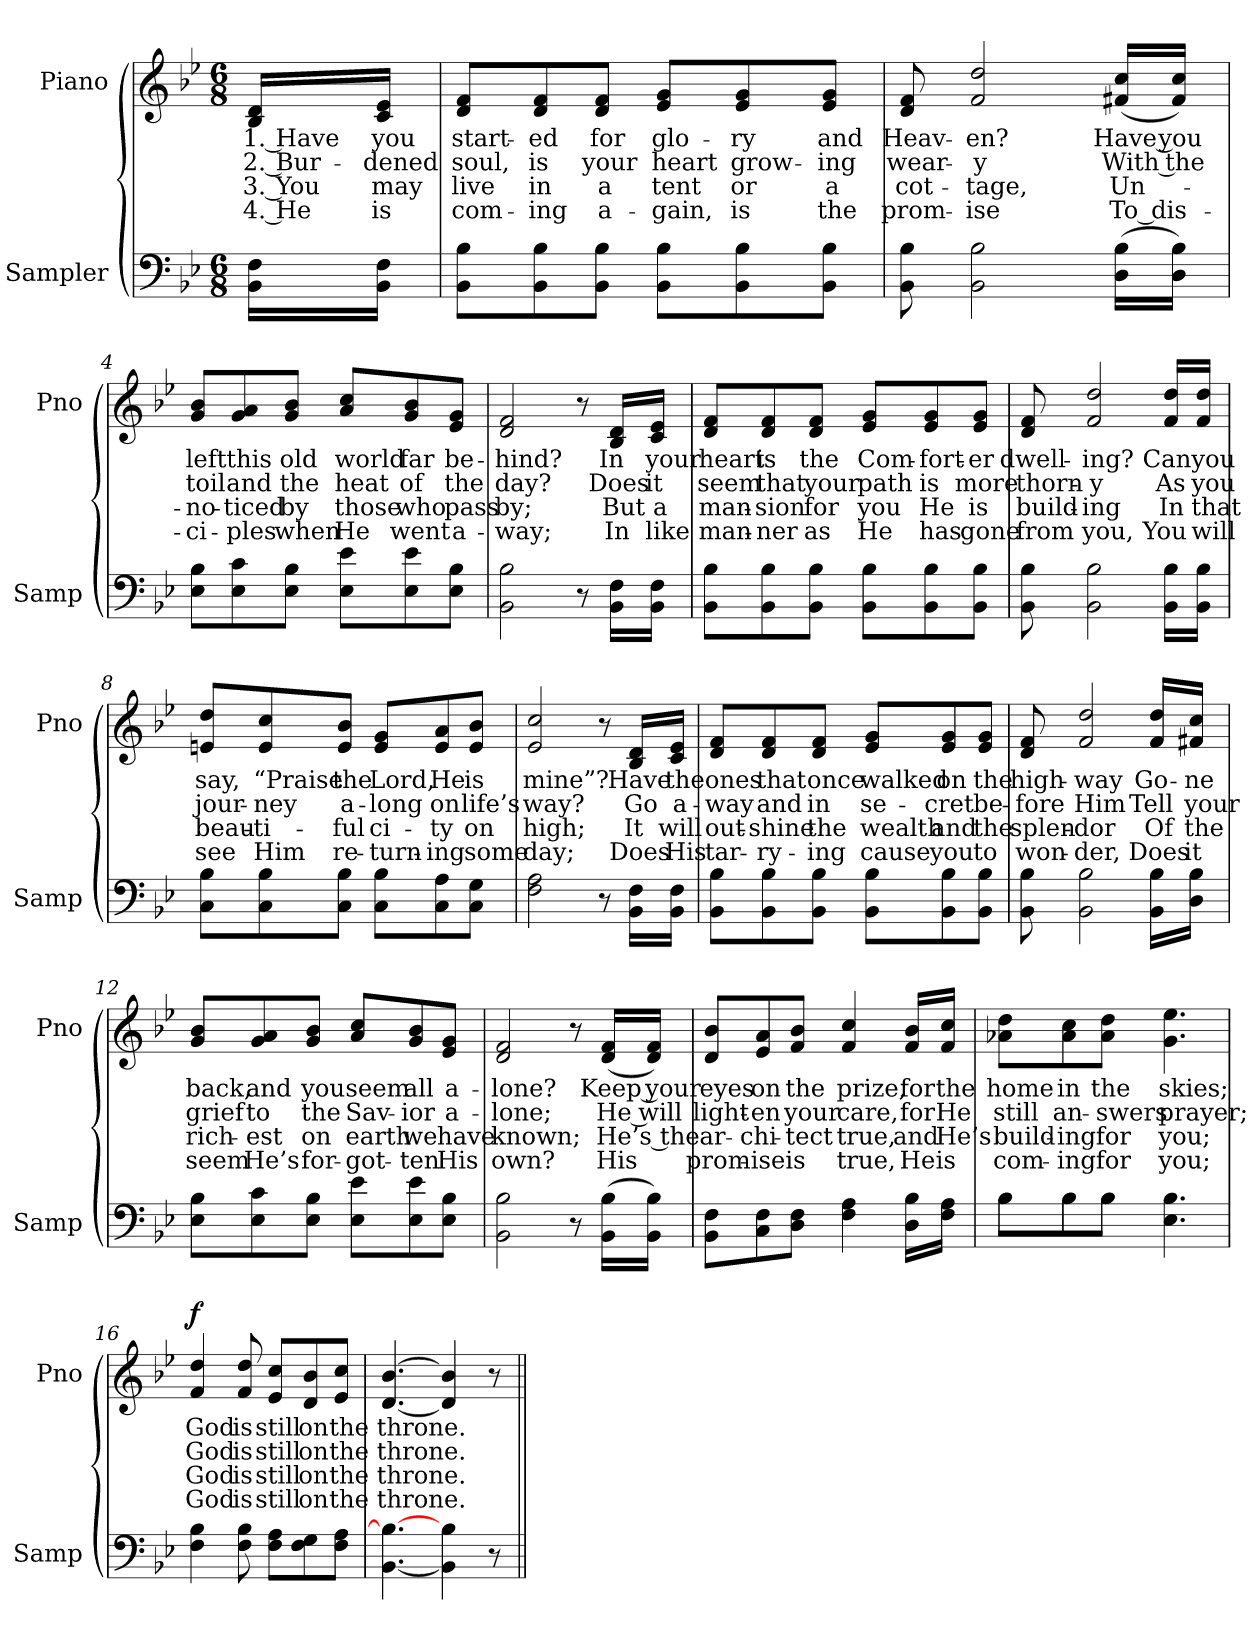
**kern	**kern	**text	**text	**text	**text	**dynam
*part2	*part1	*part1	*part1	*part1	*part1	*part1
*staff2	*staff1	*staff1	*staff1	*staff1	*staff1	*staff1
*I"Sampler	*I"Piano	*	*	*	*	*
*I'Samp	*I'Pno	*	*	*	*	*
*clefF4	*clefG2	*	*	*	*	*
*k[b-e-]	*k[b-e-]	*	*	*	*	*
*B-:	*B-:	*	*	*	*	*
*M6/8	*M6/8	*	*	*	*	*
=1	=1	=1	=1	=1	=1	=1
16BB-\ 16F\LL	16B-/ 16d/LL	1. Have	2. Bur-	3. You	4. He	.
16BB-\ 16F\JJ	16c/ 16e-/JJ	you	-dened	may	is	.
=2	=2	=2	=2	=2	=2	=2
8BB-\ 8B-\L	8d/ 8f/L	start-	soul,	live	com-	.
8BB-\ 8B-\	8d/ 8f/	-ed	is	in	-ing	.
8BB-\ 8B-\J	8d/ 8f/J	for	your	a	a-	.
8BB-\ 8B-\L	8e-/ 8g/L	glo-	heart	tent	-gain,	.
8BB-\ 8B-\	8e-/ 8g/	-ry	grow-	or	is	.
8BB-\ 8B-\J	8e-/ 8g/J	and	-ing	a	the	.
=3	=3	=3	=3	=3	=3	=3
8BB- 8B-	8d 8f	Heav-	wear-	cot-	prom-	.
2BB- 2B-	2f 2dd	-en?	-y	-tage,	-ise	.
(16D\ 16B-\LL	(16f#X/ 16cc/LL	Have you	With the	Un-	To dis-	.
16D\ 16B-\JJ)	16f#/ 16cc/JJ)	.	.	.	.	.
=4	=4	=4	=4	=4	=4	=4
8E-\ 8B-\L	8g/ 8b-/L	left	toil	-no-	-ci-	.
8E-\ 8c\	8g/ 8a/	this	and	-ticed	-ples	.
8E-\ 8B-\J	8g/ 8b-/J	old	the	by	when	.
8E-\ 8e-\L	8a/ 8cc/L	world	heat	those	He	.
8E-\ 8e-\	8g/ 8b-/	far	of	who	went	.
8E-\ 8B-\J	8e-/ 8g/J	be-	the	pass	a-	.
=5	=5	=5	=5	=5	=5	=5
2BB- 2B-	2d 2f	-hind?	day?	by;	-way;	.
8r	8r	.	.	.	.	.
16BB-\ 16F\LL	16B-/ 16d/LL	In	Does	But	In	.
16BB-\ 16F\JJ	16c/ 16e-/JJ	your	it	a	like	.
=6	=6	=6	=6	=6	=6	=6
8BB-\ 8B-\L	8d/ 8f/L	heart	seem	man-	man-	.
8BB-\ 8B-\	8d/ 8f/	is	that	-sion	-ner	.
8BB-\ 8B-\J	8d/ 8f/J	the	your	for	as	.
8BB-\ 8B-\L	8e-/ 8g/L	Com-	path	you	He	.
8BB-\ 8B-\	8e-/ 8g/	-fort-	is	He	has	.
8BB-\ 8B-\J	8e-/ 8g/J	-er	more	is	gone	.
=7	=7	=7	=7	=7	=7	=7
8BB- 8B-	8d 8f	dwell-	thorn-	build-	from	.
2BB- 2B-	2f 2dd	-ing?	-y	-ing	you,	.
16BB-\ 16B-\LL	16f/ 16dd/LL	Can	As	In	You	.
16BB-\ 16B-\JJ	16f/ 16dd/JJ	you	you	that	will	.
=8	=8	=8	=8	=8	=8	=8
8C\ 8B-\L	8en/ 8dd/L	say,	jour-	beau-	see	.
8C\ 8B-\	8e/ 8cc/	“Praise	-ney	-ti-	Him	.
8C\ 8B-\J	8e/ 8b-/J	the	a-	-ful	re-	.
8C\ 8B-\L	8e/ 8g/L	Lord,	-long	ci-	-turn-	.
8C\ 8A\	8e/ 8a/	He	on	-ty	-ing	.
8C\ 8G\J	8e/ 8b-/J	is	life’s	on	some	.
=9	=9	=9	=9	=9	=9	=9
2F 2A	2e- 2cc	mine”?	way?	high;	day;	.
8r	8r	.	.	.	.	.
16BB-\ 16F\LL	16B-/ 16d/LL	Have	Go	It	Does	.
16BB-\ 16F\JJ	16c/ 16e-/JJ	the	a-	will	His	.
=10	=10	=10	=10	=10	=10	=10
8BB-\ 8B-\L	8d/ 8f/L	ones	-way	out-	tar-	.
8BB-\ 8B-\	8d/ 8f/	that	and	-shine	-ry-	.
8BB-\ 8B-\J	8d/ 8f/J	once	in	the	-ing	.
8BB-\ 8B-\L	8e-/ 8g/L	walked	se-	wealth	cause	.
8BB-\ 8B-\	8e-/ 8g/	on	-cret	and	you	.
8BB-\ 8B-\J	8e-/ 8g/J	the	be-	the	to	.
=11	=11	=11	=11	=11	=11	=11
8BB- 8B-	8d 8f	high-	-fore	splen-	won-	.
2BB- 2B-	2f 2dd	-way	Him	-dor	-der,	.
16BB-\ 16B-\LL	16f/ 16dd/LL	Go-	Tell	Of	Does	.
16D\ 16B-\JJ	16f#X/ 16cc/JJ	-ne	your	the	it	.
=12	=12	=12	=12	=12	=12	=12
8E-\ 8B-\L	8g/ 8b-/L	back,	grief	rich-	seem	.
8E-\ 8c\	8g/ 8a/	and	to	-est	He’s	.
8E-\ 8B-\J	8g/ 8b-/J	you	the	on	for-	.
8E-\ 8e-\L	8a/ 8cc/L	seem	Sav-	earth	-got-	.
8E-\ 8e-\	8g/ 8b-/	all	-ior	we	-ten	.
8E-\ 8B-\J	8e-/ 8g/J	a-	a-	have	His	.
=13	=13	=13	=13	=13	=13	=13
2BB- 2B-	2d 2f	-lone?	-lone;	known;	own?	.
8r	8r	.	.	.	.	.
(16BB-\ 16B-\LL	(16d/ 16f/LL	Keep your	He will	He’s the	His	.
16BB-\ 16B-\JJ)	16d/ 16f/JJ)	.	.	.	.	.
=14	=14	=14	=14	=14	=14	=14
8BB-\ 8F\L	8d/ 8b-/L	eyes	light-	ar-	prom-	.
8C\ 8F\	8e-/ 8a/	on	-en	-chi-	-ise	.
8D\ 8F\J	8f/ 8b-/J	the	your	-tect	is	.
4F 4A	4f 4cc	prize,	care,	true,	true,	.
16D\ 16B-\LL	16f/ 16b-/LL	for	for	and	He	.
16F\ 16A\JJ	16f/ 16cc/JJ	the	He	He’s	is	.
=15	=15	=15	=15	=15	=15	=15
*^	*	*	*	*	*	*
8B-\L	8B-\L	8a-X\ 8dd\L	home	still	build-	com-	.
8B-\	8B-\	8a-\ 8cc\	in	an-	-ing	-ing	.
8B-\J	8B-\J	8a-\ 8dd\J	the	-swers	for	for	.
4.E- 4.B-	4.ryy	4.g 4.ee-	skies;	prayer;	you;	you;	.
*v	*v	*	*	*	*	*	*
=16	=16	=16	=16	=16	=16	=16
4F 4B-	4f 4dd	God	God	God	God	f
8F 8B-	8f 8dd	is	is	is	is	.
8F\ 8A\L	8e-/ 8cc/L	still	still	still	still	.
8F\ 8G\	8d/ 8b-/	on	on	on	on	.
8F\ 8A\J	8e-/ 8cc/J	the	the	the	the	.
=17	=17	=17	=17	=17	=17	=17
[4.BB- 4.B-_	[4.d [4.b-	throne.	throne.	throne.	throne.	.
4BB-] 4B-	4d] 4b-]	.	.	.	.	.
8r	8r	.	.	.	.	.
=||	=||	=||	=||	=||	=||	=||
*-	*-	*-	*-	*-	*-	*-
